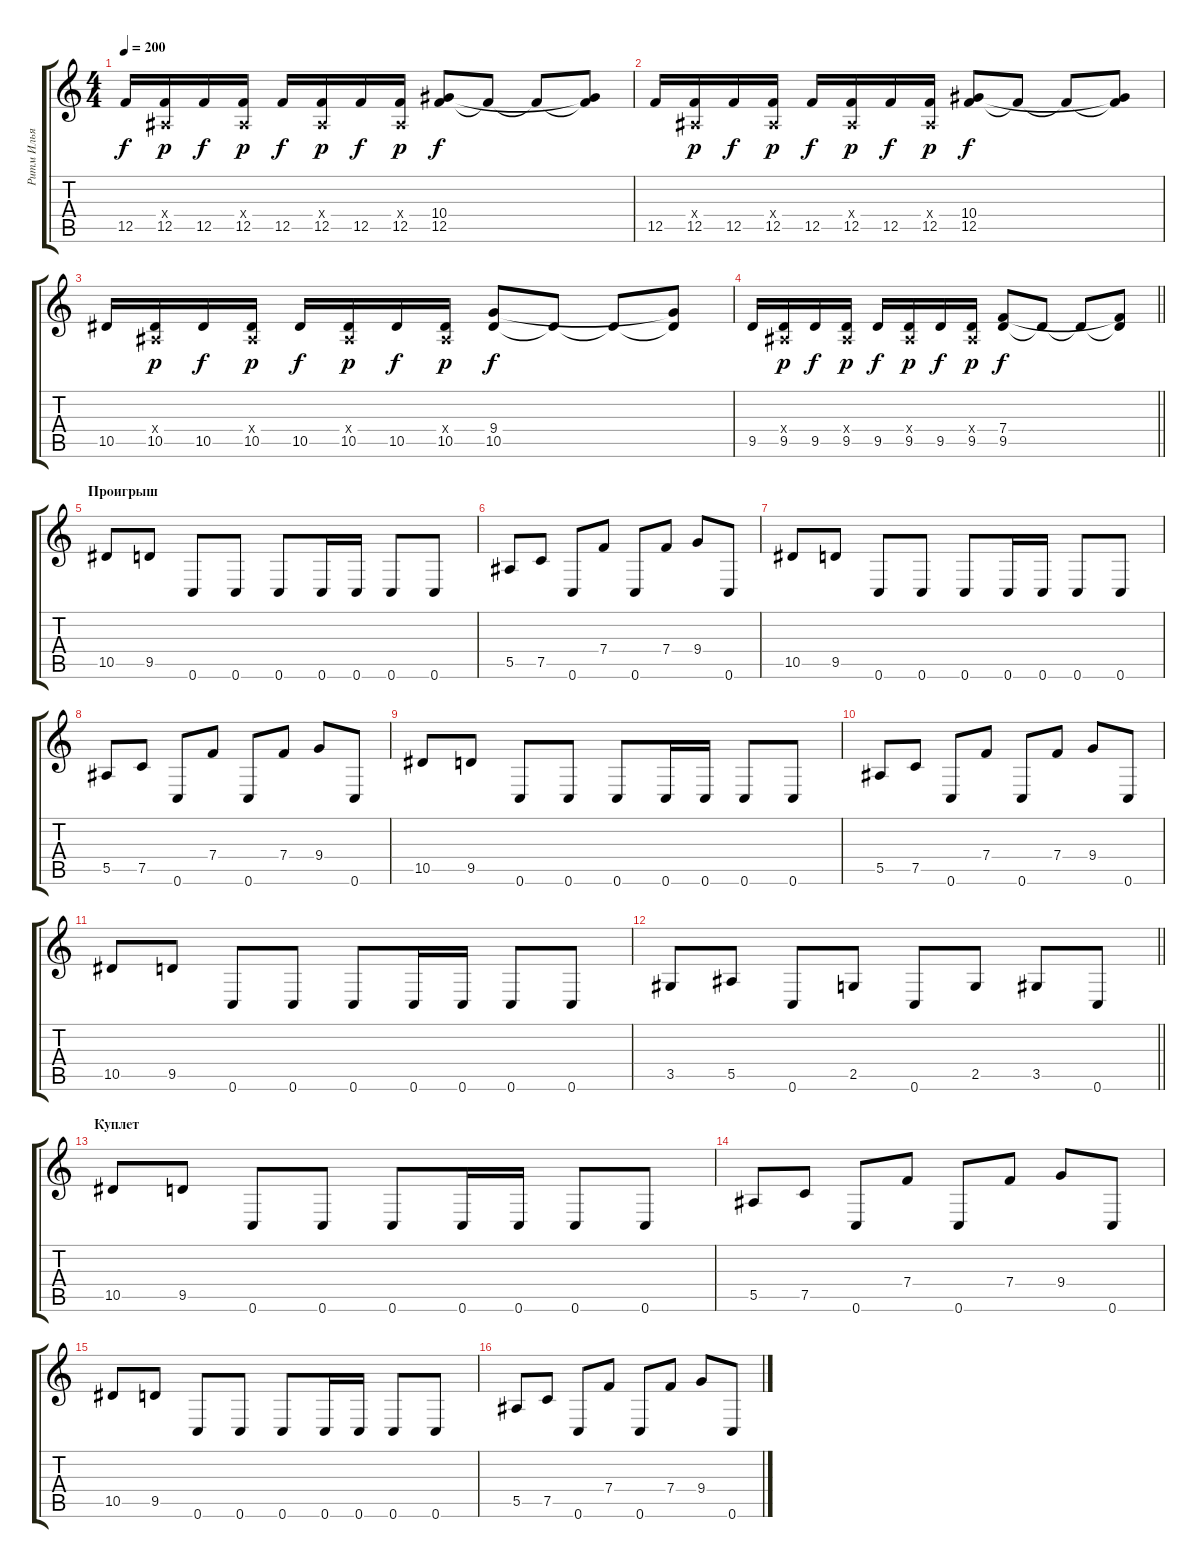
\track ("Ритм Илья" "Ритм Илья") {instrument overdrivenguitar}
\staff {score tabs}
\tuning (C4 G3 Eb3 Bb2 F2 C2) {hide}
\ts (4 4)
\tempo 200
\clef g2
\ks c
12.5.16{dy f} (0.4{x} 12.5).16{dy p} 12.5.16{dy f} (0.4{x} 12.5).16{dy p} 12.5.16{dy f} (0.4{x} 12.5).16{dy p} 12.5.16{dy f} (0.4{x} 12.5).16{dy p} (10.4 12.5).8{dy f} 12.5{t}.8 12.5{t}.8 (10.4{t} 12.5{t}).8 |
12.5.16 (0.4{x} 12.5).16{dy p} 12.5.16{dy f} (0.4{x} 12.5).16{dy p} 12.5.16{dy f} (0.4{x} 12.5).16{dy p} 12.5.16{dy f} (0.4{x} 12.5).16{dy p} (10.4 12.5).8{dy f} 12.5{t}.8 12.5{t}.8 (10.4{t} 12.5{t}).8 |
10.5.16 (0.4{x} 10.5).16{dy p} 10.5.16{dy f} (0.4{x} 10.5).16{dy p} 10.5.16{dy f} (0.4{x} 10.5).16{dy p} 10.5.16{dy f} (0.4{x} 10.5).16{dy p} (9.4 10.5).8{dy f} 10.5{t}.8 10.5{t}.8 (9.4{t} 10.5{t}).8 |
\barLineRight lightlight
9.5.16 (0.4{x} 9.5).16{dy p} 9.5.16{dy f} (0.4{x} 9.5).16{dy p} 9.5.16{dy f} (0.4{x} 9.5).16{dy p} 9.5.16{dy f} (0.4{x} 9.5).16{dy p} (7.4 9.5).8{dy f} 9.5{t}.8 9.5{t}.8 (7.4{t} 9.5{t}).8 |
\section ("" "Проигрыш")
10.5.8 9.5.8 0.6.8 0.6.8 0.6.8 0.6.16 0.6.16 0.6.8 0.6.8 |
5.5.8 7.5.8 0.6.8 7.4.8 0.6.8 7.4.8 9.4.8 0.6.8 |
10.5.8 9.5.8 0.6.8 0.6.8 0.6.8 0.6.16 0.6.16 0.6.8 0.6.8 |
5.5.8 7.5.8 0.6.8 7.4.8 0.6.8 7.4.8 9.4.8 0.6.8 |
10.5.8 9.5.8 0.6.8 0.6.8 0.6.8 0.6.16 0.6.16 0.6.8 0.6.8 |
5.5.8 7.5.8 0.6.8 7.4.8 0.6.8 7.4.8 9.4.8 0.6.8 |
10.5.8 9.5.8 0.6.8 0.6.8 0.6.8 0.6.16 0.6.16 0.6.8 0.6.8 |
\barLineRight lightlight
3.5.8 5.5.8 0.6.8 2.5.8 0.6.8 2.5.8 3.5.8 0.6.8 |
\section ("" "Куплет")
10.5.8 9.5.8 0.6.8 0.6.8 0.6.8 0.6.16 0.6.16 0.6.8 0.6.8 |
5.5.8 7.5.8 0.6.8 7.4.8 0.6.8 7.4.8 9.4.8 0.6.8 |
10.5.8 9.5.8 0.6.8 0.6.8 0.6.8 0.6.16 0.6.16 0.6.8 0.6.8 |
5.5.8 7.5.8 0.6.8 7.4.8 0.6.8 7.4.8 9.4.8 0.6.8
